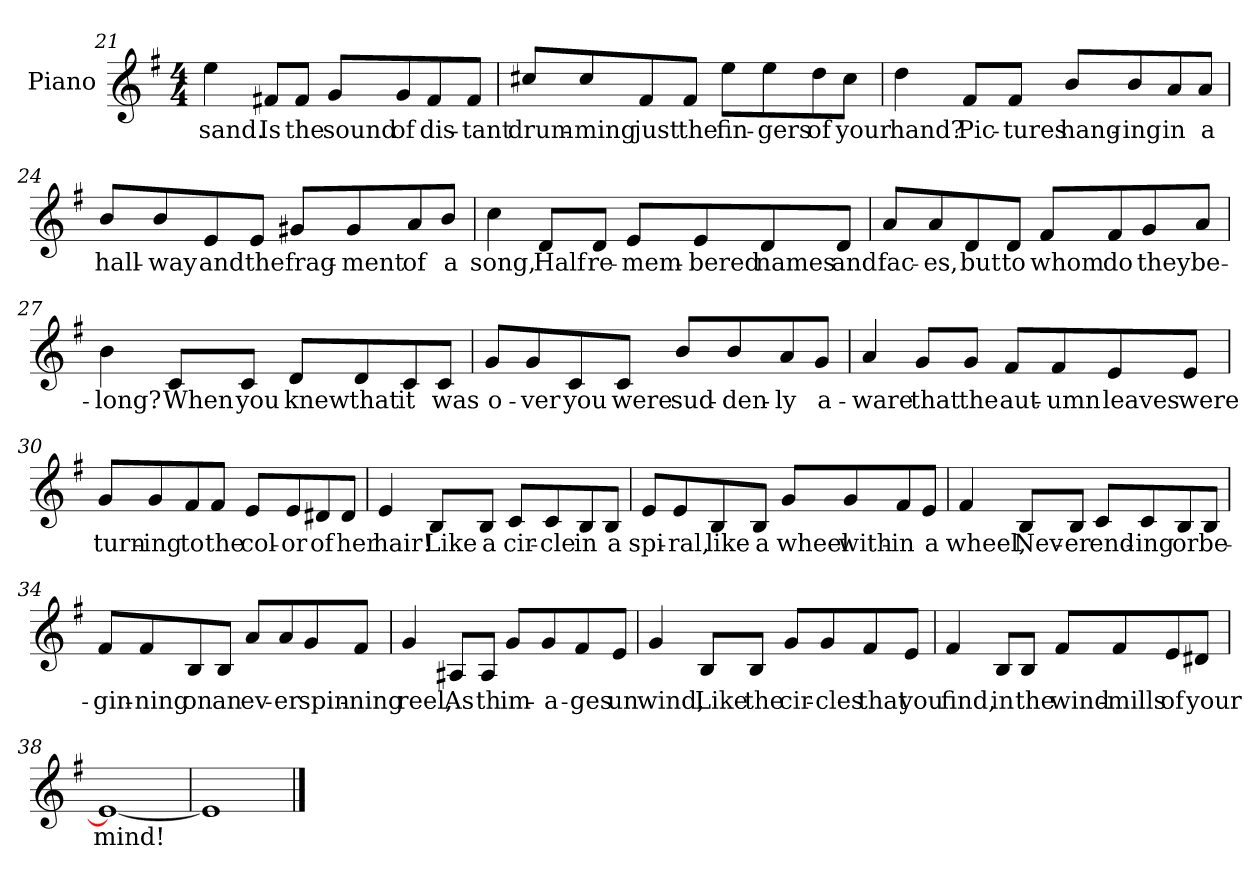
**kern	**text
*part1	*part1
*staff1	*staff1
*I"Piano	*
*I'Pno.	*
!!LO:LB:g=z
*clefG2	*
*k[f#]	*
*G:	*
*M4/4	*
=21	=21
4ee\	sand.
8f#X/L	Is
8f#/J	the
8g/L	sound
8g/	of
8f#/	dis-
8f#/J	-tant
=22	=22
8cc#X/L	drum-
8cc#/	-ming
8f#/	just
8f#/J	the
8ee\L	fin-
8ee\	-gers
8dd\	of
8cc#\J	your
!!LO:LB:g=z
=23	=23
4dd\	hand?
8f#/L	Pic-
8f#/J	-tures
8b/L	hang-
8b/	-ing
8a/	in
8a/J	a
=24	=24
8b/L	hall-
8b/	-way
8e/	and
8e/J	the
8g#X/L	frag-
8g#/	-ment
8a/	of
8b/J	a
!!LO:LB:g=z
=25	=25
4cc\	song,
8d/L	Half
8d/J	re-
8e/L	-mem-
8e/	-bered
8d/	names
8d/J	and
=26	=26
8a/L	fac-
8a/	-es,
8d/	but
8d/J	to
8f#/L	whom
8f#/	do
8g/	they
8a/J	be-
!!LO:LB:g=z
=27	=27
4b\	-long?
8c/L	When
8c/J	you
8d/L	knew
8d/	that
8c/	it
8c/J	was
=28	=28
8g/L	o-
8g/	-ver
8c/	you
8c/J	were
8b/L	sud-
8b/	-den-
8a/	-ly
8g/J	a-
!!LO:LB:g=z
=29	=29
4a/	-ware
8g/L	that
8g/J	the
8f#/L	aut-
8f#/	-umn
8e/	leaves
8e/J	were
=30	=30
8g/L	turn-
8g/	-ing
8f#/	to
8f#/J	the
8e/L	col-
8e/	-or
8d#X/	of
8d#/J	her
!!LO:LB:g=z
=31	=31
4e/	hair!
8B/L	Like
8B/J	a
8c/L	cir-
8c/	-cle
8B/	in
8B/J	a
=32	=32
8e/L	spi-
8e/	-ral,
8B/	like
8B/J	a
8g/L	wheel
8g/	with-
8f#/	-in
8e/J	a
!!LO:PB:g=z
=33	=33
4f#/	wheel,
8B/L	Nev-
8B/J	-er
8c/L	end-
8c/	-ing
8B/	or
8B/J	be-
=34	=34
8f#/L	-gin-
8f#/	-ning
8B/	on
8B/J	an
8a/L	ev-
8a/	-er
8g/	spin-
8f#/J	-ning
!!LO:LB:g=z
=35	=35
4g/	reel,
8A#X/L	As
8A#/J	th
8g/L	im-
8g/	-a-
8f#/	-ges
8e/J	un
=36	=36
4g/	wind,
8B/L	Like
8B/J	the
8g/L	cir-
8g/	-cles
8f#/	that
8e/J	you
!!LO:LB:g=z
=37	=37
4f#/	find,
8B/L	in
8B/J	the
8f#/L	wind-
8f#/	-mills
8e/	of
8d#X/J	your
=38	=38
1e_	mind!
=39	=39
1e]	.
==	==
*-	*-
